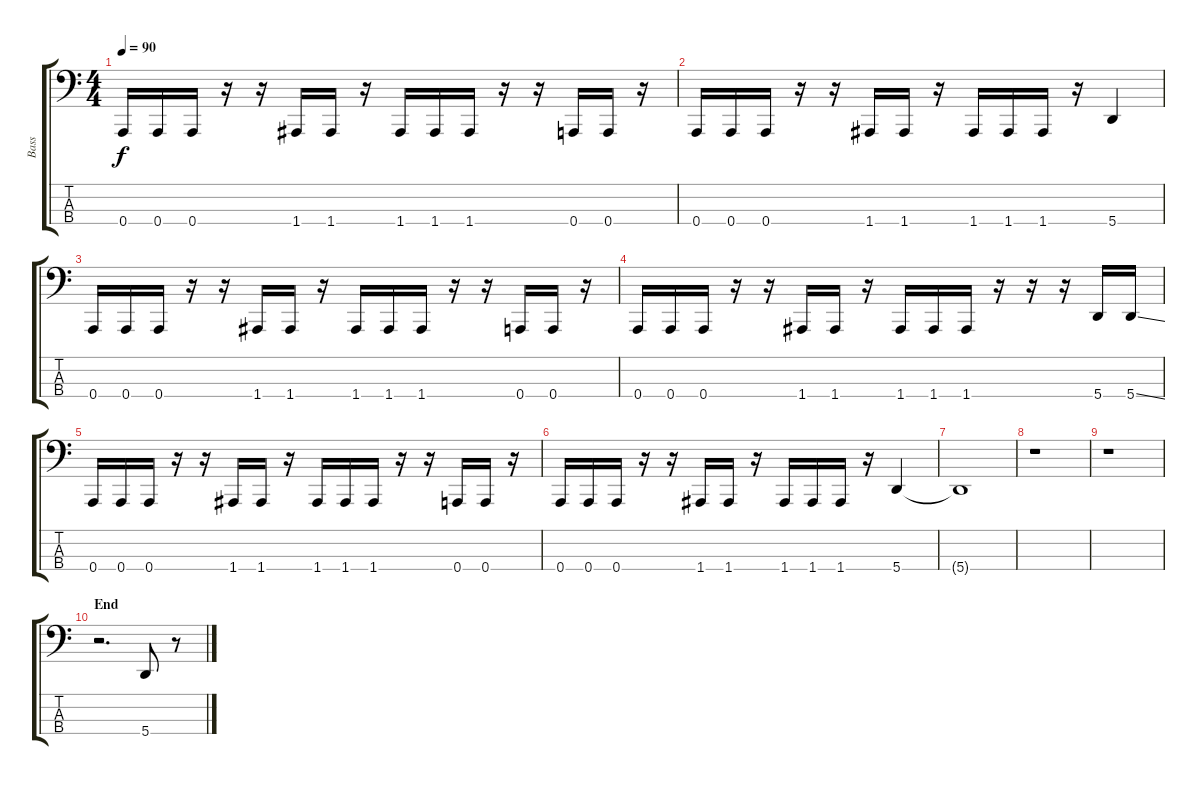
\track ("Bass" "Bass") {instrument slapbass1}
\staff {score tabs}
\tuning (G2 A1 E1 A0) {hide}
\ts (4 4)
\tempo 90
\clef f4
\ks c
0.4.16{dy f} 0.4.16 0.4.16 r.16 r.16 1.4.16 1.4.16 r.16 1.4.16 1.4.16 1.4.16 r.16 r.16 0.4.16 0.4.16 r.16 |
0.4.16 0.4.16 0.4.16 r.16 r.16 1.4.16 1.4.16 r.16 1.4.16 1.4.16 1.4.16 r.16 5.4.4 |
0.4.16 0.4.16 0.4.16 r.16 r.16 1.4.16 1.4.16 r.16 1.4.16 1.4.16 1.4.16 r.16 r.16 0.4.16 0.4.16 r.16 |
0.4.16 0.4.16 0.4.16 r.16 r.16 1.4.16 1.4.16 r.16 1.4.16 1.4.16 1.4.16 r.16 r.16 r.16 5.4.16 5.4{ss}.16 |
0.4.16 0.4.16 0.4.16 r.16 r.16 1.4.16 1.4.16 r.16 1.4.16 1.4.16 1.4.16 r.16 r.16 0.4.16 0.4.16 r.16 |
0.4.16 0.4.16 0.4.16 r.16 r.16 1.4.16 1.4.16 r.16 1.4.16 1.4.16 1.4.16 r.16 5.4.4 |
5.4{t}.1 |
r.1 |
r.1 |
\section ("" "End")
r.2{d} 5.4.8 r.8
